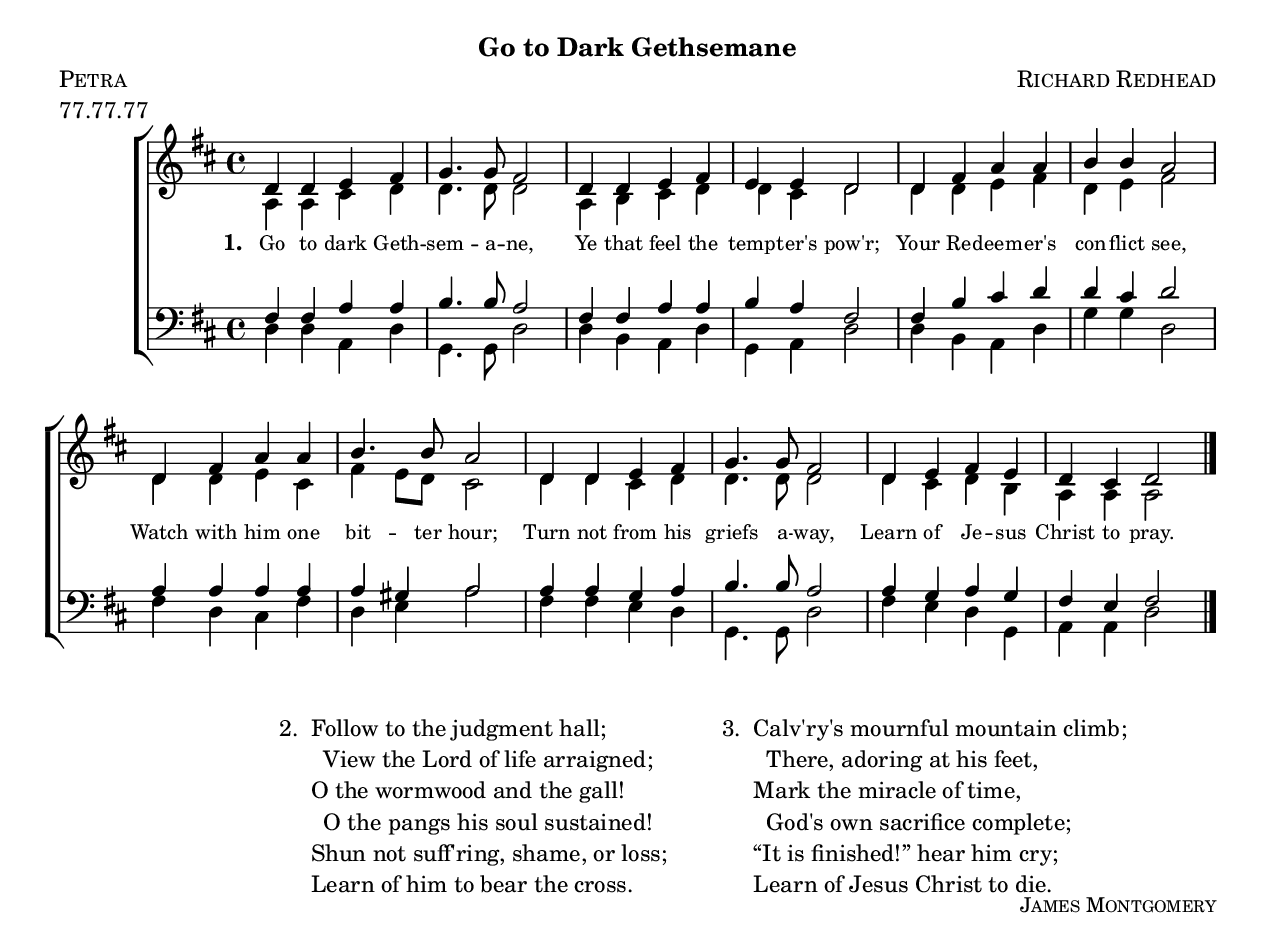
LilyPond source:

% Version 1.20
% Last edit: March 24, 2006
% The music and words produced by this source code are believed
% to be in the public domain in the United States. The source
% code itself is covered by the Creative Commons Attribution-
% NonCommercial license, 
% http://creativecommons.org/licenses/by-nc/2.5/
% Attribution: Geoff Horton

\version "2.8.0"
\include "english.ly"

#(set-default-paper-size "letter")
#(set-global-staff-size 20)

title = "Go to Dark Gethsemane"
composer = "Richard Redhead"
poet = "James Montgomery"
piece = "Petra"
meter = "77.77.77"
arranger = ""

world = {
  \key d \major
  \time 4/4
  \partial 4*4
}

melody = \relative c' {
  \world
  d4 d e fs |
  g4. g8 fs2 |
  d4 d e fs | 
  e e d2 |
  d4 fs a a |
  b b a2 |
  d,4 fs a a |
  b4. b8 a2 |
  d,4 d e fs |
  g4. g8 fs2 |
  d4 e fs e |
  d cs d2 \bar "|."
}

alto = \relative c' {
  \world
  a4 a cs d |
  d4. d8 d2 |
  a4 b cs d |
  d cs d2 |
  d4 d e fs |
  d e fs2 |
  d4 d e cs |
  fs4 e8 d cs2 |
  d4 d cs d |
  d4. d8 d2 |
  d4 cs d b |
  a a a2  
}

tenor = \relative c {
  \world
  fs4 fs a a |
  b4. b8 a2 |
  fs4 fs a a |
  b a fs2 |
  fs4 b cs d |
  d cs d2 |
  a4 a a a |
  a gs a2 |
  a4 a g a |
  b4. b8 a2 |
  a4 g a g | 
  fs e fs2
}

bass = \relative c {
  \world
  d4 d a d |
  g,4. g8 d'2 |
  d4 b a d |
  g, a d2 |
  d4 b a d |
  g g d2 |
  fs4 d cs fs |
  d e a2 |
  fs4 fs e d |
  g,4. g8 d'2 |
  fs4 e d g, |
  a a d2
}

verseOne = \lyricmode {
  \set stanza = "1. "
  Go to dark Geth -- sem -- a -- ne,
  Ye that feel the temp -- ter's pow'r;
  Your Re -- deem -- er's con -- flict see,
  Watch with him one bit -- ter hour;
  Turn not from his griefs a -- way,
  Learn of Je -- sus Christ to pray.
}

\markup {
  \column {
    \fill-line { \large \bold \title } % title
    \fill-line { \caps \piece               % piece
	         \caps \composer      % composer
	  }
    \fill-line { \meter          % meter
	         \arranger           % arranger
	  }
  }
}

\score {
  \context ChoirStaff <<
    \context Staff = upper <<
      \context Voice =
         sopranos { \voiceOne << \melody >> }
      \context Voice =
         altos { \voiceTwo << \alto >> }
      \context Lyrics = one \lyricsto sopranos \verseOne
    >>
    \context Staff = men <<
      \clef bass
      \context Voice =
        tenors { \voiceOne << \tenor >> }
      \context Voice =
        basses { \voiceTwo << \bass >> }
    >>
  >>
  \layout {
    \context {
      \Score
      % **** Turns off bar numbering
      \remove "Bar_number_engraver"
    }
    \context {
      \Lyrics
      % **** Prevents lyrics from running too close together
      \override LyricSpace #'minimum-distance = #0.6
      % **** Makes the text of lyrics a little smaller
      \override LyricText #'font-size = #-1
      % **** Moves lines of lyrics closer together
      \override VerticalAxisGroup #'minimum-Y-extent = #'(-1 . 1)
    }
  }
}

\markup {
  \normalsize {
    \fill-line {
      \hspace #4.0
      \hspace #4.0
      \line {
	"2. "
	\column {
	  "Follow to the judgment hall;"
	  "  View the Lord of life arraigned;"
	  "O the wormwood and the gall!"
	  "  O the pangs his soul sustained!"
	  "Shun not suff'ring, shame, or loss;"
	  "Learn of him to bear the cross."
	}
      }
      \hspace #4.0
      \line {
	"3. "
	\column {
	  "Calv'ry's mournful mountain climb;"
	  "  There, adoring at his feet,"
	  "Mark the miracle of time,"
	  "  God's own sacrifice complete;"
	  "“It is finished!” hear him cry;"
	  "Learn of Jesus Christ to die."
	}
      }
      \hspace #4.0
      \hspace #4.0
    }
  }
}

\markup {
  \fill-line {
    " "
    \column {
      \small \caps \poet % poet
    }
  }
}

%{
  Per the _Hymnal 1940_.

  This is a good file to consult to see how to put verses side-by-side.
  Change log:
  3-24-06 Move to 2.8 and current formatting
%}